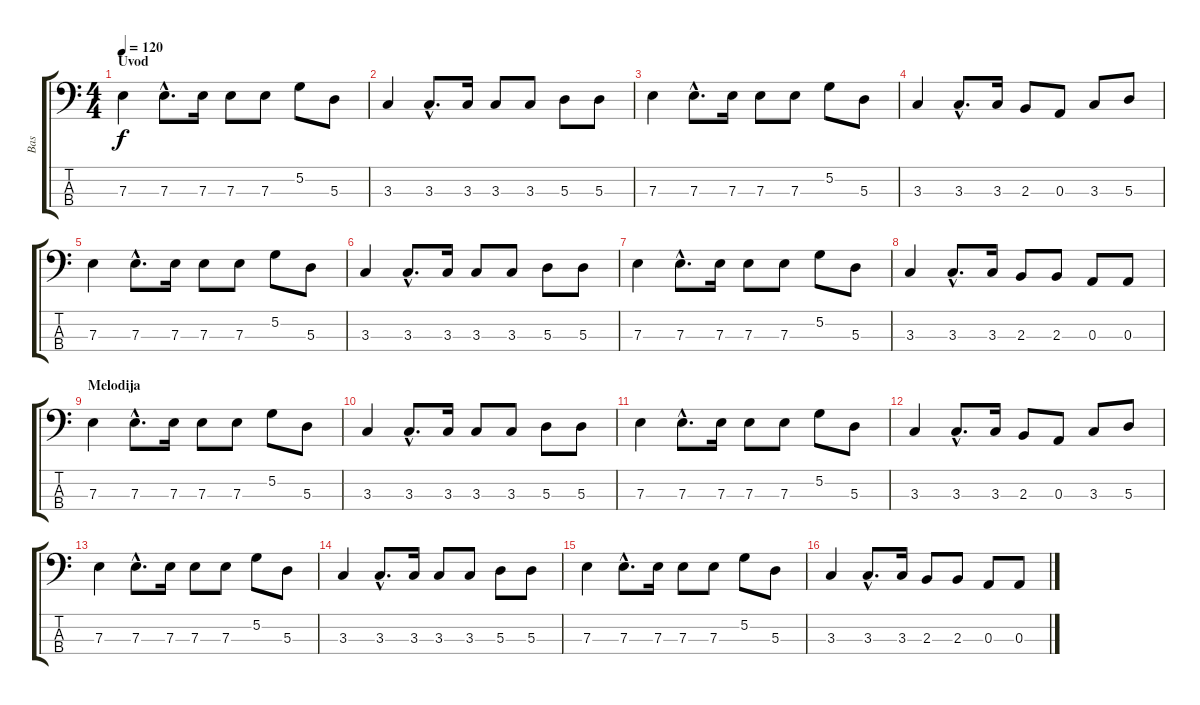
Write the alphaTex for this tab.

\track ("Bas" "Bas") {instrument electricbasspick}
\staff {score tabs}
\tuning (G2 D2 A1 E1) {hide}
\ts (4 4)
\section ("" "Uvod")
\tempo 120
\clef f4
\ks c
7.3.4{dy f instrument electricbasspick} 7.3{hac}.8{d} 7.3.16 7.3.8 7.3.8 5.2.8 5.3.8 |
3.3.4 3.3{hac}.8{d} 3.3.16 3.3.8 3.3.8 5.3.8 5.3.8 |
7.3.4 7.3{hac}.8{d} 7.3.16 7.3.8 7.3.8 5.2.8 5.3.8 |
3.3.4 3.3{hac}.8{d} 3.3.16 2.3.8 0.3.8 3.3.8 5.3.8 |
7.3.4 7.3{hac}.8{d} 7.3.16 7.3.8 7.3.8 5.2.8 5.3.8 |
3.3.4 3.3{hac}.8{d} 3.3.16 3.3.8 3.3.8 5.3.8 5.3.8 |
7.3.4 7.3{hac}.8{d} 7.3.16 7.3.8 7.3.8 5.2.8 5.3.8 |
3.3.4 3.3{hac}.8{d} 3.3.16 2.3.8 2.3.8 0.3.8 0.3.8 |
\section ("" "Melodija")
7.3.4 7.3{hac}.8{d} 7.3.16 7.3.8 7.3.8 5.2.8 5.3.8 |
3.3.4 3.3{hac}.8{d} 3.3.16 3.3.8 3.3.8 5.3.8 5.3.8 |
7.3.4 7.3{hac}.8{d} 7.3.16 7.3.8 7.3.8 5.2.8 5.3.8 |
3.3.4 3.3{hac}.8{d} 3.3.16 2.3.8 0.3.8 3.3.8 5.3.8 |
7.3.4 7.3{hac}.8{d} 7.3.16 7.3.8 7.3.8 5.2.8 5.3.8 |
3.3.4 3.3{hac}.8{d} 3.3.16 3.3.8 3.3.8 5.3.8 5.3.8 |
7.3.4 7.3{hac}.8{d} 7.3.16 7.3.8 7.3.8 5.2.8 5.3.8 |
3.3.4 3.3{hac}.8{d} 3.3.16 2.3.8 2.3.8 0.3.8 0.3.8
